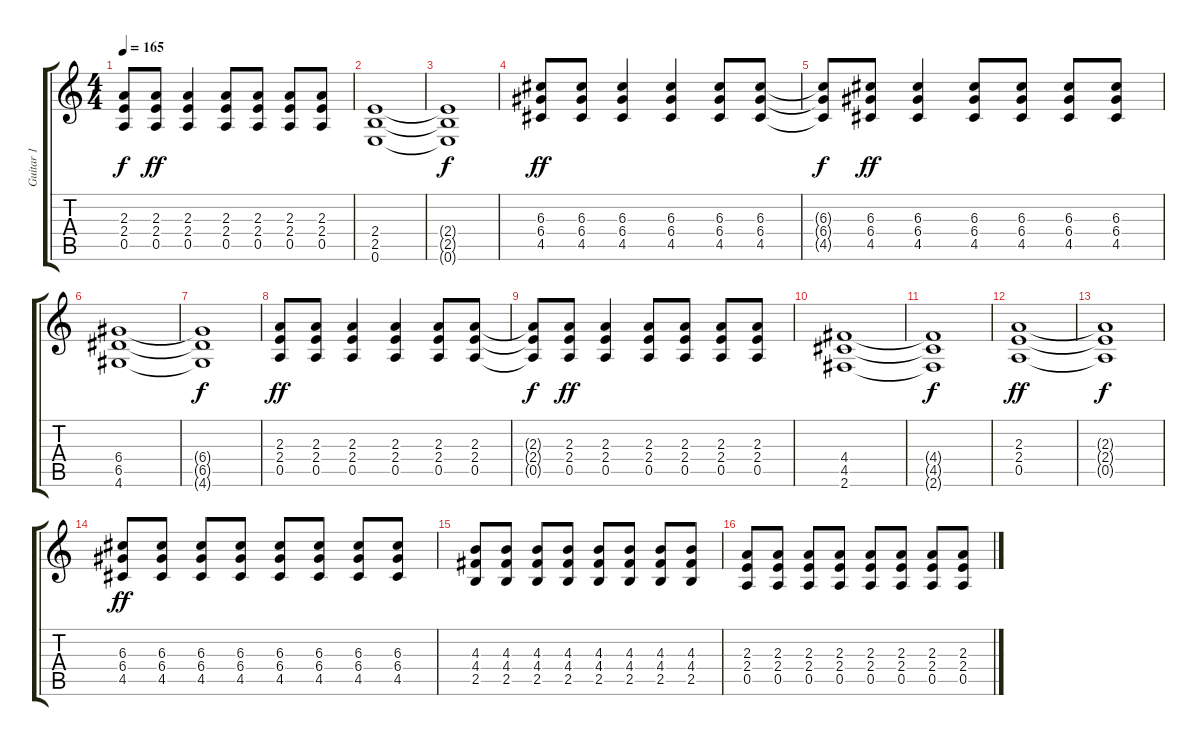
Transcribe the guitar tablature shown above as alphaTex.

\track ("Guitar 1" "Guitar 1") {instrument distortionguitar}
\staff {score tabs}
\tuning (E4 B3 G3 D3 A2 E2) {hide}
\ts (4 4)
\tempo 165
\clef g2
\ks c
(2.3{t} 2.4{t} 0.5{t}).8{dy f} (2.3 2.4 0.5).8{dy ff} (2.3 2.4 0.5).4 (2.3 2.4 0.5).8 (2.3 2.4 0.5).8 (2.3 2.4 0.5).8 (2.3 2.4 0.5).8 |
(2.4 2.5 0.6).1 |
(2.4{t} 2.5{t} 0.6{t}).1{dy f} |
(6.3 6.4 4.5).8{dy ff} (6.3 6.4 4.5).8 (6.3 6.4 4.5).4 (6.3 6.4 4.5).4 (6.3 6.4 4.5).8 (6.3 6.4 4.5).8 |
(6.3{t} 6.4{t} 4.5{t}).8{dy f} (6.3 6.4 4.5).8{dy ff} (6.3 6.4 4.5).4 (6.3 6.4 4.5).8 (6.3 6.4 4.5).8 (6.3 6.4 4.5).8 (6.3 6.4 4.5).8 |
(6.4 6.5 4.6).1 |
(6.4{t} 6.5{t} 4.6{t}).1{dy f} |
(2.3 2.4 0.5).8{dy ff} (2.3 2.4 0.5).8 (2.3 2.4 0.5).4 (2.3 2.4 0.5).4 (2.3 2.4 0.5).8 (2.3 2.4 0.5).8 |
(2.3{t} 2.4{t} 0.5{t}).8{dy f} (2.3 2.4 0.5).8{dy ff} (2.3 2.4 0.5).4 (2.3 2.4 0.5).8 (2.3 2.4 0.5).8 (2.3 2.4 0.5).8 (2.3 2.4 0.5).8 |
(4.4 4.5 2.6).1 |
(4.4{t} 4.5{t} 2.6{t}).1{dy f} |
(2.3 2.4 0.5).1{dy ff} |
(2.3{t} 2.4{t} 0.5{t}).1{dy f} |
(6.3 6.4 4.5).8{dy ff} (6.3 6.4 4.5).8 (6.3 6.4 4.5).8 (6.3 6.4 4.5).8 (6.3 6.4 4.5).8 (6.3 6.4 4.5).8 (6.3 6.4 4.5).8 (6.3 6.4 4.5).8 |
(4.3 4.4 2.5).8 (4.3 4.4 2.5).8 (4.3 4.4 2.5).8 (4.3 4.4 2.5).8 (4.3 4.4 2.5).8 (4.3 4.4 2.5).8 (4.3 4.4 2.5).8 (4.3 4.4 2.5).8 |
(2.3 2.4 0.5).8 (2.3 2.4 0.5).8 (2.3 2.4 0.5).8 (2.3 2.4 0.5).8 (2.3 2.4 0.5).8 (2.3 2.4 0.5).8 (2.3 2.4 0.5).8 (2.3 2.4 0.5).8
